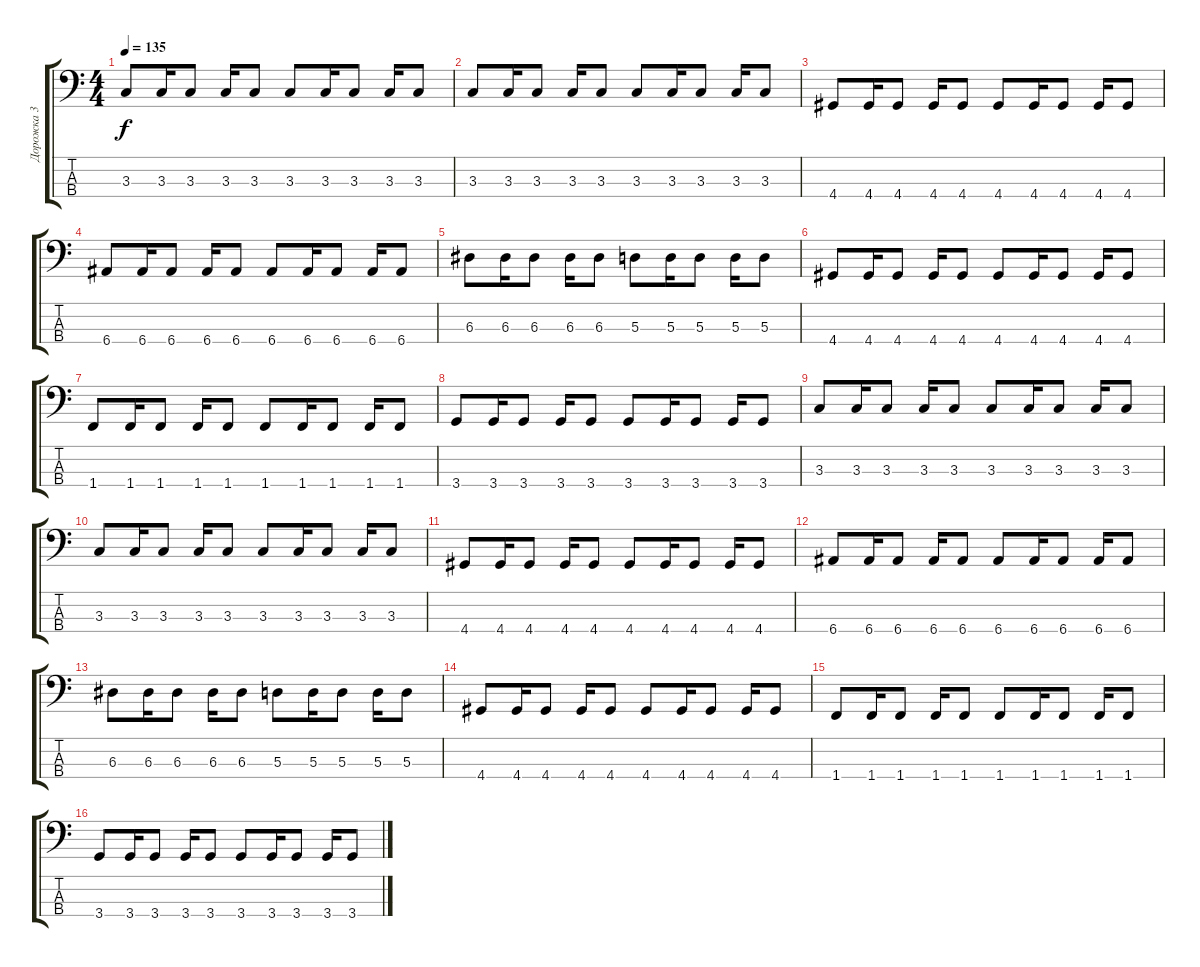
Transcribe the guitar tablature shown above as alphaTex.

\track ("Дорожка 3" "Дорожка 3") {instrument electricbasspick}
\staff {score tabs}
\tuning (G2 D2 A1 E1) {hide}
\ts (4 4)
\tempo 135
\clef f4
\ks c
3.3.8{dy f} 3.3.16 3.3.8 3.3.16 3.3.8 3.3.8 3.3.16 3.3.8 3.3.16 3.3.8 |
3.3.8 3.3.16 3.3.8 3.3.16 3.3.8 3.3.8 3.3.16 3.3.8 3.3.16 3.3.8 |
4.4.8 4.4.16 4.4.8 4.4.16 4.4.8 4.4.8 4.4.16 4.4.8 4.4.16 4.4.8 |
6.4.8 6.4.16 6.4.8 6.4.16 6.4.8 6.4.8 6.4.16 6.4.8 6.4.16 6.4.8 |
6.3.8 6.3.16 6.3.8 6.3.16 6.3.8 5.3.8 5.3.16 5.3.8 5.3.16 5.3.8 |
4.4.8 4.4.16 4.4.8 4.4.16 4.4.8 4.4.8 4.4.16 4.4.8 4.4.16 4.4.8 |
1.4.8 1.4.16 1.4.8 1.4.16 1.4.8 1.4.8 1.4.16 1.4.8 1.4.16 1.4.8 |
3.4.8 3.4.16 3.4.8 3.4.16 3.4.8 3.4.8 3.4.16 3.4.8 3.4.16 3.4.8 |
3.3.8 3.3.16 3.3.8 3.3.16 3.3.8 3.3.8 3.3.16 3.3.8 3.3.16 3.3.8 |
3.3.8 3.3.16 3.3.8 3.3.16 3.3.8 3.3.8 3.3.16 3.3.8 3.3.16 3.3.8 |
4.4.8 4.4.16 4.4.8 4.4.16 4.4.8 4.4.8 4.4.16 4.4.8 4.4.16 4.4.8 |
6.4.8 6.4.16 6.4.8 6.4.16 6.4.8 6.4.8 6.4.16 6.4.8 6.4.16 6.4.8 |
6.3.8 6.3.16 6.3.8 6.3.16 6.3.8 5.3.8 5.3.16 5.3.8 5.3.16 5.3.8 |
4.4.8 4.4.16 4.4.8 4.4.16 4.4.8 4.4.8 4.4.16 4.4.8 4.4.16 4.4.8 |
1.4.8 1.4.16 1.4.8 1.4.16 1.4.8 1.4.8 1.4.16 1.4.8 1.4.16 1.4.8 |
3.4.8 3.4.16 3.4.8 3.4.16 3.4.8 3.4.8 3.4.16 3.4.8 3.4.16 3.4.8
